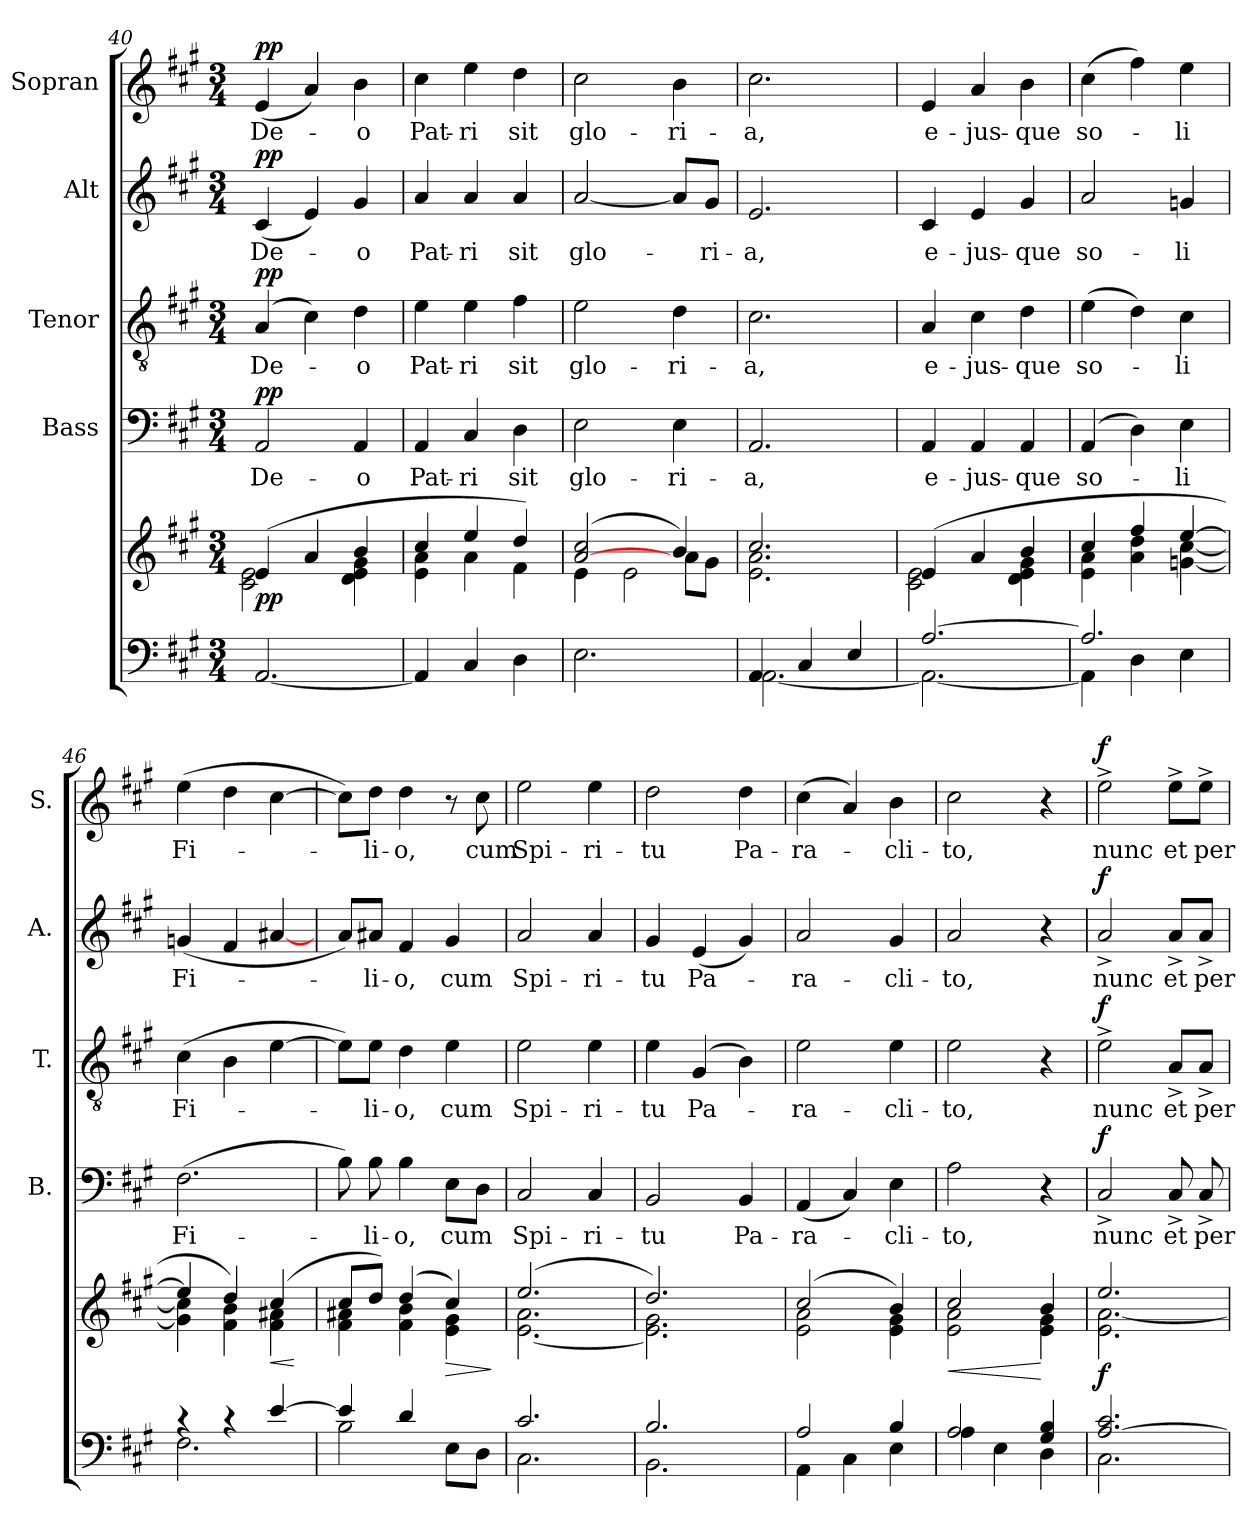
**kern	**kern	**dynam	**kern	**text	**dynam	**kern	**text	**dynam	**kern	**text	**dynam	**kern	**text	**dynam
*part5	*part5	*part5	*part4	*part4	*part4	*part3	*part3	*part3	*part2	*part2	*part2	*part1	*part1	*part1
*staff6	*staff5	*staff5/6	*staff4	*staff4	*staff4	*staff3	*staff3	*staff3	*staff2	*staff2	*staff2	*staff1	*staff1	*staff1
*	*	*	*I"Bass	*	*	*I"Tenor	*	*	*I"Alt	*	*	*I"Sopran	*	*
*	*	*	*I'B.	*	*	*I'T.	*	*	*I'A.	*	*	*I'S.	*	*
*clefF4	*clefG2	*	*clefF4	*	*	*clefGv2	*	*	*clefG2	*	*	*clefG2	*	*
*k[f#c#g#]	*k[f#c#g#]	*	*k[f#c#g#]	*	*	*k[f#c#g#]	*	*	*k[f#c#g#]	*	*	*k[f#c#g#]	*	*
*A:	*A:	*	*A:	*	*	*A:	*	*	*A:	*	*	*A:	*	*
*M3/4	*M3/4	*	*M3/4	*	*	*M3/4	*	*	*M3/4	*	*	*M3/4	*	*
=40	=40	=40	=40	=40	=40	=40	=40	=40	=40	=40	=40	=40	=40	=40
*	*^	*	*	*	*	*	*	*	*	*	*	*	*	*
!	!	!	!LO:DY:b	!	!LO:LY:b	!LO:DY:a	!	!LO:LY:b	!LO:DY:a	!	!LO:LY:b	!LO:DY:a	!	!LO:LY:b	!LO:DY:a
[2.AA/	(4e/	2c#\ 2e\	pp	2AA/	De-	pp	(4A/	De-	pp	(<4c#/	De-	pp	(<4e/	De-	pp
.	4a/	.	.	.	.	.	4c#\)	.	.	4e/)	.	.	4a/)	.	.
!	!	!	!	!	!LO:LY:b	!	!	!LO:LY:b	!	!	!LO:LY:b	!	!	!LO:LY:b	!
.	4b/	4d\ 4e\ 4g#\	.	4AA/	-o	.	4d\	-o	.	4g#/	-o	.	4b\	-o	.
=41	=41	=41	=41	=41	=41	=41	=41	=41	=41	=41	=41	=41	=41	=41	=41
!	!	!	!	!	!LO:LY:b	!	!	!LO:LY:b	!	!	!LO:LY:b	!	!	!LO:LY:b	!
4AA/]	4cc#/	4e\ 4a\	.	4AA/	Pat-	.	4e\	Pat-	.	4a/	Pat-	.	4cc#\	Pat-	.
!	!	!	!	!	!LO:LY:b	!	!	!LO:LY:b	!	!	!LO:LY:b	!	!	!LO:LY:b	!
4C#/	4ee/	4a\	.	4C#/	-ri	.	4e\	-ri	.	4a/	-ri	.	4ee\	-ri	.
!	!	!	!	!	!LO:LY:b	!	!	!LO:LY:b	!	!	!LO:LY:b	!	!	!LO:LY:b	!
4D\	4dd/)	4f#\	.	4D\	sit	.	4f#\	sit	.	4a/	sit	.	4dd\	sit	.
=42	=42	=42	=42	=42	=42	=42	=42	=42	=42	=42	=42	=42	=42	=42	=42
*	*	*^	*	*	*	*	*	*	*	*	*	*	*	*	*
!	!	!	!	!	!	!LO:LY:b	!	!	!LO:LY:b	!	!	!LO:LY:b	!	!	!LO:LY:b	!
2.E\	([<2a/ 2cc#/	4e\	2ryy	.	2E\	glo-	.	2e\	glo-	.	[2a/	glo-	.	2cc#\	glo-	.
.	.	2e\	.	.	.	.	.	.	.	.	.	.	.	.	.	.
!	!	!	!	!	!	!LO:LY:b	!	!	!LO:LY:b	!	!	!	!	!	!LO:LY:b	!
.	4b/)	.	8a\L	.	4E\	-ri-	.	4d\	-ri-	.	8a/L]	.	.	4b\	-ri-	.
!	!	!	!	!	!	!	!	!	!	!	!	!LO:LY:b	!	!	!	!
.	.	.	8g#\J	.	.	.	.	.	.	.	8g#/J	-ri-	.	.	.	.
!!LO:LB:g=z
=43	=43	=43	=43	=43	=43	=43	=43	=43	=43	=43	=43	=43	=43	=43	=43	=43
*^	*	*	*	*	*	*	*	*	*	*	*	*	*	*	*	*
!	!	!	!	!	!	!	!LO:LY:b	!	!	!LO:LY:b	!	!	!LO:LY:b	!	!	!LO:LY:b	!
*	*	*	*v	*v	*	*	*	*	*	*	*	*	*	*	*	*	*
4AA/	[<2.AA\	2.cc#/	2.e\ 2.a\	.	2.AA/	-a,	.	2.c#\	-a,	.	2.e/	-a,	.	2.cc#\	-a,	.
4C#/	.	.	.	.	.	.	.	.	.	.	.	.	.	.	.	.
4E/	.	.	.	.	.	.	.	.	.	.	.	.	.	.	.	.
=44	=44	=44	=44	=44	=44	=44	=44	=44	=44	=44	=44	=44	=44	=44	=44	=44
!	!	!	!	!	!	!LO:LY:b	!	!	!LO:LY:b	!	!	!LO:LY:b	!	!	!LO:LY:b	!
[>2.A/	2.AA\_	(4e/	2c#\ 2e\	.	4AA/	e-	.	4A/	e-	.	4c#/	e-	.	4e/	e-	.
!	!	!	!	!	!	!LO:LY:b	!	!	!LO:LY:b	!	!	!LO:LY:b	!	!	!LO:LY:b	!
.	.	4a/	.	.	4AA/	-jus-	.	4c#\	-jus-	.	4e/	-jus-	.	4a/	-jus-	.
!	!	!	!	!	!	!LO:LY:b	!	!	!LO:LY:b	!	!	!LO:LY:b	!	!	!LO:LY:b	!
.	.	4b/	4d\ 4e\ 4g#\	.	4AA/	-que	.	4d\	-que	.	4g#/	-que	.	4b\	-que	.
=45	=45	=45	=45	=45	=45	=45	=45	=45	=45	=45	=45	=45	=45	=45	=45	=45
!	!	!	!	!	!	!LO:LY:b	!	!	!LO:LY:b	!	!	!LO:LY:b	!	!	!LO:LY:b	!
2.A/]	4AA\]	4cc#/	4e\ 4a\	.	(4AA/	so-	.	(>4e\	so-	.	2a/	so-	.	(>4cc#\	so-	.
.	4D\	4ff#/	4a\ 4dd\	.	4D\)	.	.	4d\)	.	.	.	.	.	4ff#\)	.	.
!	!	!	!	!	!	!LO:LY:b	!	!	!LO:LY:b	!	!	!LO:LY:b	!	!	!LO:LY:b	!
.	4E\	[>4ee/	[<4gn\ [<4cc#\	.	4E\	-li	.	4c#\	-li	.	4gn/	-li	.	4ee\	-li	.
=46	=46	=46	=46	=46	=46	=46	=46	=46	=46	=46	=46	=46	=46	=46	=46	=46
!	!	!	!	!	!	!LO:LY:b	!	!	!LO:LY:b	!	!	!LO:LY:b	!	!	!LO:LY:b	!
4rc	2.F#\	4ee/]	4g\] 4cc#\]	.	(>2.F#\	Fi-	.	(>4c#\	Fi-	.	(<4gn/	Fi-	.	(>4ee\	Fi-	.
4rc	.	4dd/)	4f#\ 4b\	.	.	.	.	4B\	.	.	4f#/	.	.	4dd\	.	.
!	!	!	!	!LO:HP:b	!	!	!	!	!	!	!	!	!	!	!	!
[>4e/	.	(4cc#/	4f#\ 4a#X\	<	.	.	.	[4e\	.	.	[4a#X/	.	.	[4cc#\	.	.
*v	*v	*	*	*	*	*	*	*	*	*	*	*	*	*	*	*
*	*v	*v	*	*	*	*	*	*	*	*	*	*	*	*	*
.	.	[	.	.	.	.	.	.	.	.	.	.	.	.
=47	=47	=47	=47	=47	=47	=47	=47	=47	=47	=47	=47	=47	=47	=47
*^	*^	*	*	*	*	*	*	*	*	*	*	*	*	*
4e/]	2B\	8cc#/L	4f#\ 4a#X\	.	8B\)	.	.	8e\L])	.	.	8a/L)	.	.	8cc#\L])	.	.
!	!	!	!	!	!	!LO:LY:b	!	!	!LO:LY:b	!	!	!LO:LY:b	!	!	!LO:LY:b	!
.	.	8dd/J)	.	.	8B\	-li-	.	8e\J	-li-	.	8a#X/J	-li-	.	8dd\J	-li-	.
!	!	!	!	!	!	!LO:LY:b	!	!	!LO:LY:b	!	!	!LO:LY:b	!	!	!LO:LY:b	!
4d/	.	(4dd/	4f#\ 4b\	.	4B\	-o,	.	4d\	-o,	.	4f#/	-o,	.	4dd\	-o,	.
!	!	!	!	!LO:HP:b	!	!LO:LY:b	!	!	!LO:LY:b	!	!	!LO:LY:b	!	!	!	!
4ryy	8E\L	4cc#/)	4e\ 4g#\	>	8E\L	cum	.	4e\	cum	.	4g#/	cum	.	8r	.	.
!	!	!	!	!	!	!	!	!	!	!	!	!	!	!	!LO:LY:b	!
.	8D\J	.	.	.	8D\J	.	.	.	.	.	.	.	.	8cc#\	cum	.
*v	*v	*	*	*	*	*	*	*	*	*	*	*	*	*	*	*
*	*v	*v	*	*	*	*	*	*	*	*	*	*	*	*	*
.	.	]	.	.	.	.	.	.	.	.	.	.	.	.
=48	=48	=48	=48	=48	=48	=48	=48	=48	=48	=48	=48	=48	=48	=48
*^	*^	*	*	*	*	*	*	*	*	*	*	*	*	*
!	!	!	!	!	!	!LO:LY:b	!	!	!LO:LY:b	!	!	!LO:LY:b	!	!	!LO:LY:b	!
2.c#/	2.C#\	(2.ee/	[<2.e\ 2.a\	.	2C#/	Spi-	.	2e\	Spi-	.	2a/	Spi-	.	2ee\	Spi-	.
!	!	!	!	!	!	!LO:LY:b	!	!	!LO:LY:b	!	!	!LO:LY:b	!	!	!LO:LY:b	!
.	.	.	.	.	4C#/	-ri-	.	4e\	-ri-	.	4a/	-ri-	.	4ee\	-ri-	.
=49	=49	=49	=49	=49	=49	=49	=49	=49	=49	=49	=49	=49	=49	=49	=49	=49
!	!	!	!	!	!	!LO:LY:b	!	!	!LO:LY:b	!	!	!LO:LY:b	!	!	!LO:LY:b	!
2.B/	2.BB\	2.dd/)	2.e\] 2.g#\	.	2BB/	-tu	.	4e\	-tu	.	4g#/	-tu	.	2dd\	-tu	.
!	!	!	!	!	!	!	!	!	!LO:LY:b	!	!	!LO:LY:b	!	!	!	!
.	.	.	.	.	.	.	.	(4G#/	Pa-	.	(<4e/	Pa-	.	.	.	.
!	!	!	!	!	!	!LO:LY:b	!	!	!	!	!	!	!	!	!LO:LY:b	!
.	.	.	.	.	4BB/	Pa-	.	4B\)	.	.	4g#/)	.	.	4dd\	Pa-	.
!!LO:PB:g=z
=50	=50	=50	=50	=50	=50	=50	=50	=50	=50	=50	=50	=50	=50	=50	=50	=50
!	!	!	!	!	!	!LO:LY:b	!	!	!LO:LY:b	!	!	!LO:LY:b	!	!	!LO:LY:b	!
2A/	4AA\	(2cc#/	2e\ 2a\	.	(<4AA/	-ra-	.	2e\	-ra-	.	2a/	-ra-	.	(>4cc#\	-ra-	.
.	4C#\	.	.	.	4C#/)	.	.	.	.	.	.	.	.	4a/)	.	.
!	!	!	!	!	!	!LO:LY:b	!	!	!LO:LY:b	!	!	!LO:LY:b	!	!	!LO:LY:b	!
4B/	4E\	4b/)	4e\ 4g#\	.	4E\	-cli-	.	4e\	-cli-	.	4g#/	-cli-	.	4b\	-cli-	.
=51	=51	=51	=51	=51	=51	=51	=51	=51	=51	=51	=51	=51	=51	=51	=51	=51
!	!	!	!	!LO:HP:b	!	!LO:LY:b	!	!	!LO:LY:b	!	!	!LO:LY:b	!	!	!LO:LY:b	!
2A/	4A\	2cc#/	2e\ 2a\	<	2A\	-to,	.	2e\	-to,	.	2a/	-to,	.	2cc#\	-to,	.
.	4E\	.	.	.	.	.	.	.	.	.	.	.	.	.	.	.
4G#/ 4B/	4D\	4b/	4e\ 4g#\	[	4r	.	.	4r	.	.	4r	.	.	4r	.	.
=52	=52	=52	=52	=52	=52	=52	=52	=52	=52	=52	=52	=52	=52	=52	=52	=52
!	!	!	!	!LO:DY:b	!	!LO:LY:b	!LO:DY:a	!	!LO:LY:b	!LO:DY:a	!	!LO:LY:b	!LO:DY:a	!	!LO:LY:b	!LO:DY:a
[>2.A/ 2.c#/	2.C#\	2.ee/	2.e\ [<2.a\	f	2C#^</	nunc	f	2e^>\	nunc	f	2a^</	nunc	f	2ee^>\	nunc	f
!	!	!	!	!	!	!LO:LY:b	!	!	!LO:LY:b	!	!	!LO:LY:b	!	!	!LO:LY:b	!
.	.	.	.	.	8C#^</	et	.	8A^</L	et	.	8a^</L	et	.	8ee^>\L	et	.
!	!	!	!	!	!	!LO:LY:b	!	!	!LO:LY:b	!	!	!LO:LY:b	!	!	!LO:LY:b	!
.	.	.	.	.	8C#^</	per	.	8A^</J	per	.	8a^</J	per	.	8ee^>\J	per	.
*v	*v	*	*	*	*	*	*	*	*	*	*	*	*	*	*	*
*	*v	*v	*	*	*	*	*	*	*	*	*	*	*	*	*
=	=	=	=	=	=	=	=	=	=	=	=	=	=	=
*-	*-	*-	*-	*-	*-	*-	*-	*-	*-	*-	*-	*-	*-	*-
